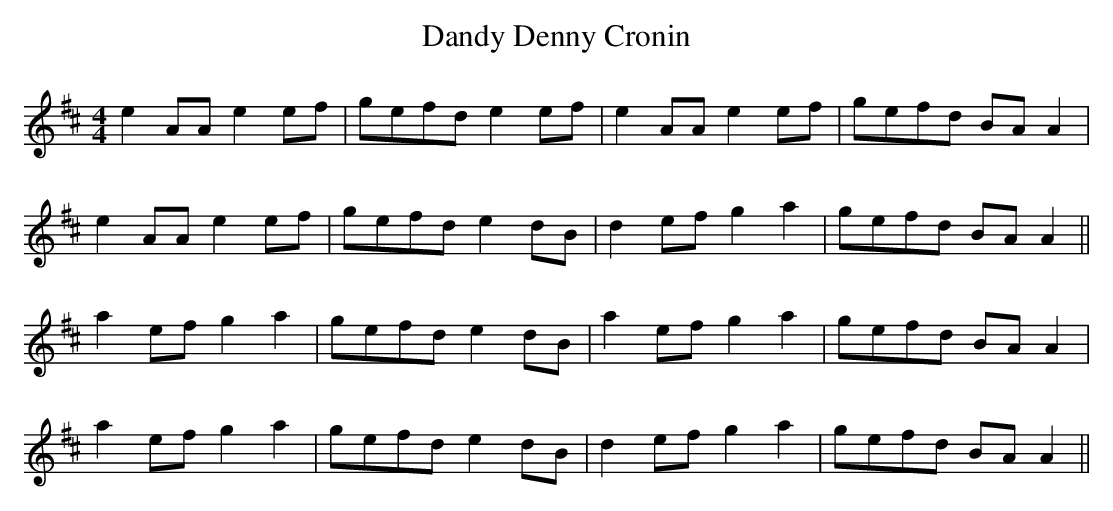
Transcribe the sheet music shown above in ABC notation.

X:1
T: Dandy Denny Cronin
M: 4/4
L: 1/8
K: Amix
e2 AA e2 ef|gefd e2 ef|e2 AA e2 ef|gefd BA A2|
e2 AA e2 ef|gefd e2 dB|d2 ef g2 a2|gefd BA A2||
a2 ef g2 a2|gefd e2 dB|a2 ef g2 a2|gefd BA A2|
a2 ef g2 a2|gefd e2 dB|d2 ef g2 a2|gefd BA A2||
